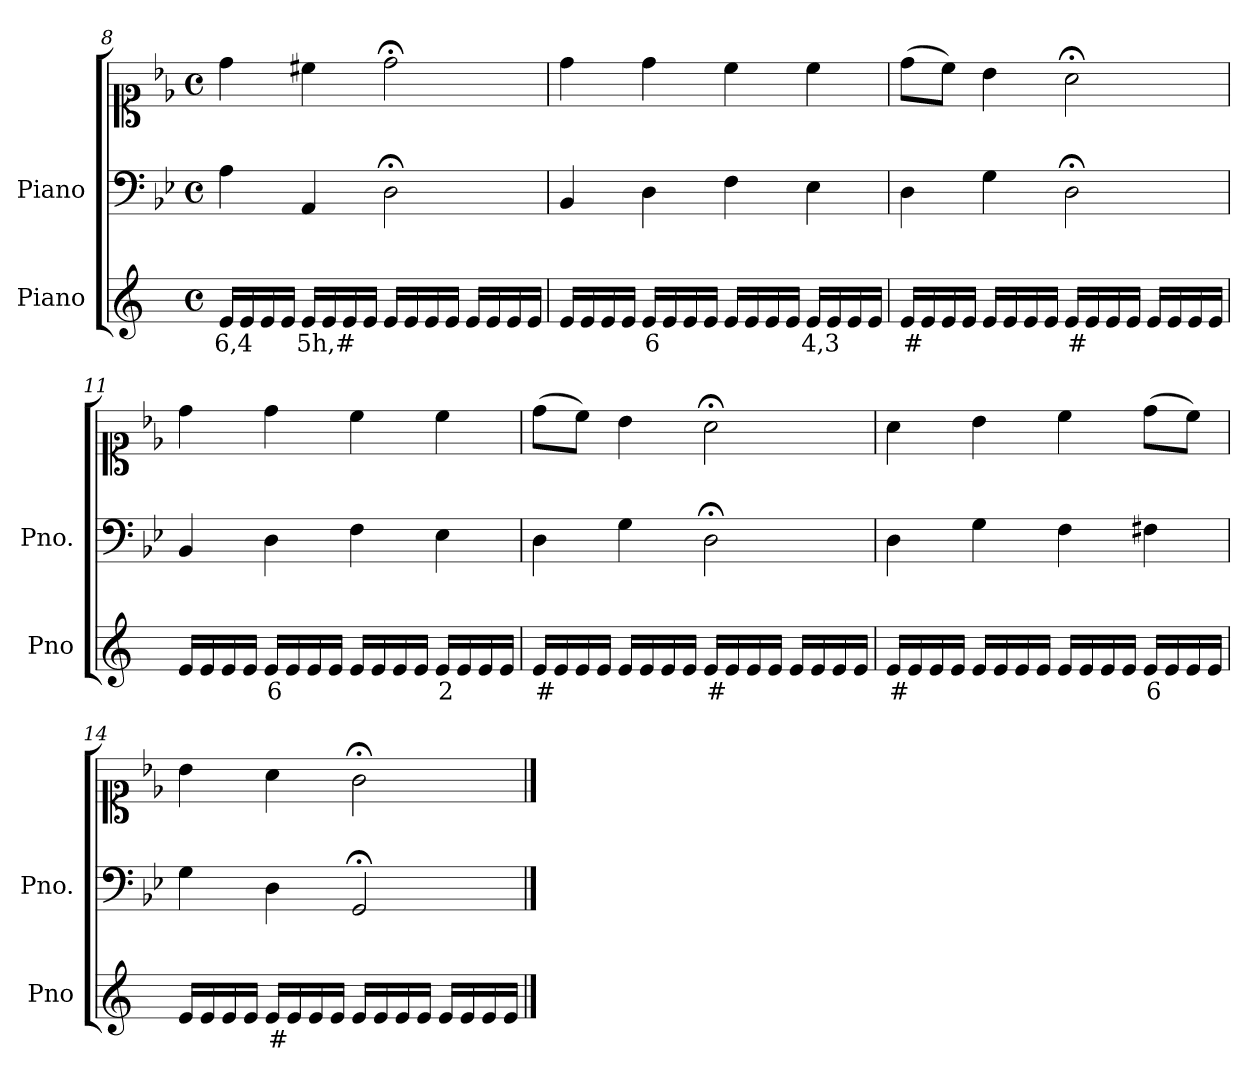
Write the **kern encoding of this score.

**kern	**text	**kern	**kern
*part2	*part2	*part1	*part1
*staff3	*staff3	*staff2	*staff1
*I"Piano	*	*I"Piano	*
*I'Pno	*	*I'Pno.	*
*clefG2	*	*clefF4	*clefC1
*k[]	*	*k[b-e-]	*k[b-e-]
*M4/4	*	*M4/4	*M4/4
*met(c)	*	*met(c)	*met(c)
=8	=8	=8	=8
!	!LO:LY:b	!	!
16e/LL	6,4	4A\	4dd\
16e/	.	.	.
16e/	.	.	.
16e/JJ	.	.	.
!	!LO:LY:b	!	!
16e/LL	5h,#	4AA/	4cc#X\
16e/	.	.	.
16e/	.	.	.
16e/JJ	.	.	.
16e/LL	.	2D;<\	2dd;<\
16e/	.	.	.
16e/	.	.	.
16e/JJ	.	.	.
16e/LL	.	.	.
16e/	.	.	.
16e/	.	.	.
16e/JJ	.	.	.
=9	=9	=9	=9
16e/LL	.	4BB-/	4dd\
16e/	.	.	.
16e/	.	.	.
16e/JJ	.	.	.
!	!LO:LY:b	!	!
16e/LL	6	4D\	4dd\
16e/	.	.	.
16e/	.	.	.
16e/JJ	.	.	.
16e/LL	.	4F\	4cc\
16e/	.	.	.
16e/	.	.	.
16e/JJ	.	.	.
!	!LO:LY:b	!	!
16e/LL	4,3	4E-\	4cc\
16e/	.	.	.
16e/	.	.	.
16e/JJ	.	.	.
=10	=10	=10	=10
!	!LO:LY:b	!	!
16e/LL	#	4D\	(>8dd\L
16e/	.	.	.
16e/	.	.	8cc\J)
16e/JJ	.	.	.
16e/LL	.	4G\	4b-\
16e/	.	.	.
16e/	.	.	.
16e/JJ	.	.	.
!	!LO:LY:b	!	!
16e/LL	#	2D;<\	2a;<\
16e/	.	.	.
16e/	.	.	.
16e/JJ	.	.	.
16e/LL	.	.	.
16e/	.	.	.
16e/	.	.	.
16e/JJ	.	.	.
=11	=11	=11	=11
16e/LL	.	4BB-/	4dd\
16e/	.	.	.
16e/	.	.	.
16e/JJ	.	.	.
!	!LO:LY:b	!	!
16e/LL	6	4D\	4dd\
16e/	.	.	.
16e/	.	.	.
16e/JJ	.	.	.
16e/LL	.	4F\	4cc\
16e/	.	.	.
16e/	.	.	.
16e/JJ	.	.	.
!	!LO:LY:b	!	!
16e/LL	2	4E-\	4cc\
16e/	.	.	.
16e/	.	.	.
16e/JJ	.	.	.
=12	=12	=12	=12
!	!LO:LY:b	!	!
16e/LL	#	4D\	(>8dd\L
16e/	.	.	.
16e/	.	.	8cc\J)
16e/JJ	.	.	.
16e/LL	.	4G\	4b-\
16e/	.	.	.
16e/	.	.	.
16e/JJ	.	.	.
!	!LO:LY:b	!	!
16e/LL	#	2D;<\	2a;<\
16e/	.	.	.
16e/	.	.	.
16e/JJ	.	.	.
16e/LL	.	.	.
16e/	.	.	.
16e/	.	.	.
16e/JJ	.	.	.
=13	=13	=13	=13
!	!LO:LY:b	!	!
16e/LL	#	4D\	4a\
16e/	.	.	.
16e/	.	.	.
16e/JJ	.	.	.
16e/LL	.	4G\	4b-\
16e/	.	.	.
16e/	.	.	.
16e/JJ	.	.	.
16e/LL	.	4F\	4cc\
16e/	.	.	.
16e/	.	.	.
16e/JJ	.	.	.
!	!LO:LY:b	!	!
16e/LL	6	4F#X\	(>8dd\L
16e/	.	.	.
16e/	.	.	8cc\J)
16e/JJ	.	.	.
=14	=14	=14	=14
16e/LL	.	4G\	4b-\
16e/	.	.	.
16e/	.	.	.
16e/JJ	.	.	.
!	!LO:LY:b	!	!
16e/LL	#	4D\	4a\
16e/	.	.	.
16e/	.	.	.
16e/JJ	.	.	.
16e/LL	.	2GG;</	2g;<\
16e/	.	.	.
16e/	.	.	.
16e/JJ	.	.	.
16e/LL	.	.	.
16e/	.	.	.
16e/	.	.	.
16e/JJ	.	.	.
==	==	==	==
*-	*-	*-	*-
